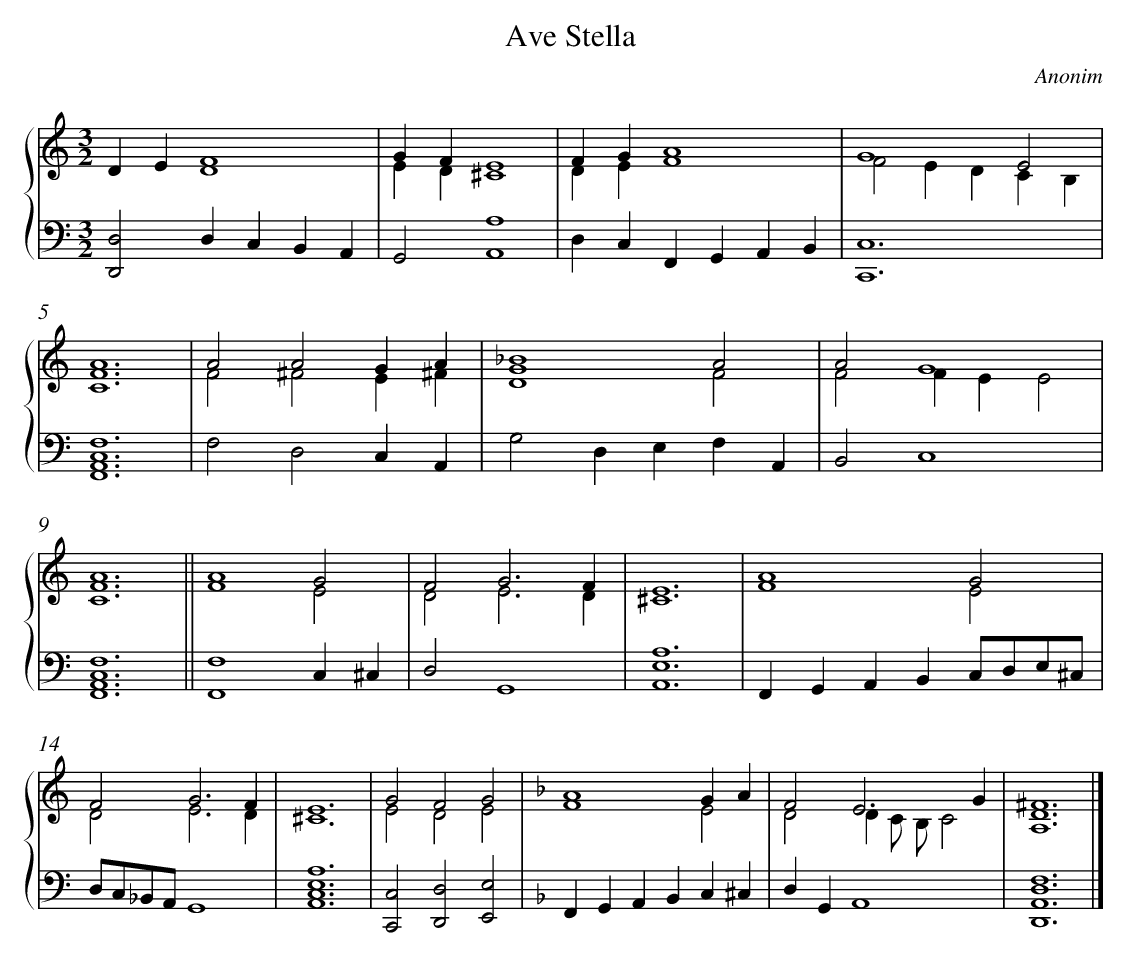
X:1
T: Ave Stella
C: Anonim
L: 1/4
M: 3/2
%%staves {1 2}
V: 1
V: 2 clef=bass
K: C
[V:1] DE[F4D4] |
[V:2] [D,2D,,2]D,C,B,,A,, |
[V:1] GFE4 & ED^C4 |
[V:2] G,,2[A,4A,,4] |
[V:1] FGA4 & DEF4 |
[V:2] D,C,F,,G,,A,,B,, |
[V:1] G4E2 & F2EDCB, |
[V:2] [C,6C,,6] |
[V:1] [A6F6C6] |
[V:2] [F,6C,6A,,6F,,6] |
[V:1] A2A2GA & F2^F2E^F |
[V:2] F,2D,2C,A,, |
[V:1] [_B4G4]A2 & D4F2 |
[V:2] G,2D,E,F,A,, |
[V:1]  [K:C] A2G4 & F2FEE2 |
[V:2]  [K:C] B,,2C,4 |
[V:1] [A6F6C6] ||
[V:2] [F,6C,6A,,6F,,6] ||
[V:1] [A4F4]G2 & x4E2 |
[V:2] [F,4F,,4]C,^C, |
[V:1] F2G3F & D2E3D |
[V:2] D,2G,,4 |
[V:1] [E6^C6] |
[V:2] [A,6E,6A,,6] |
[V:1] A4G2 & F4E2 |
[V:2] F,,G,,A,,B,,C,/D,/E,/^C,/ |
[V:1] F2G3F & D2E3D |
[V:2] D,/C,/_B,,/A,,/G,,4 |
[V:1] E6 & ^C6 |
[V:2] [A,6E,6C,6A,,6] |
[V:1] G2F2G2 & E2D2E2 |
[V:2] [C,2C,,2][D,2D,,2][E,2E,,2] |
[V:1]  [K:F] [A4F4]GA & x4E2 |
[V:2]  [K:F] F,,G,,A,,B,,C,^C, |
[V:1] F2E3G & D2DC/ B,/C2 |
[V:2] D,G,,A,,4 |
[V:1] [^F6D6A,6] |]
[V:2] [F,6D,6A,,6D,,6] |]
